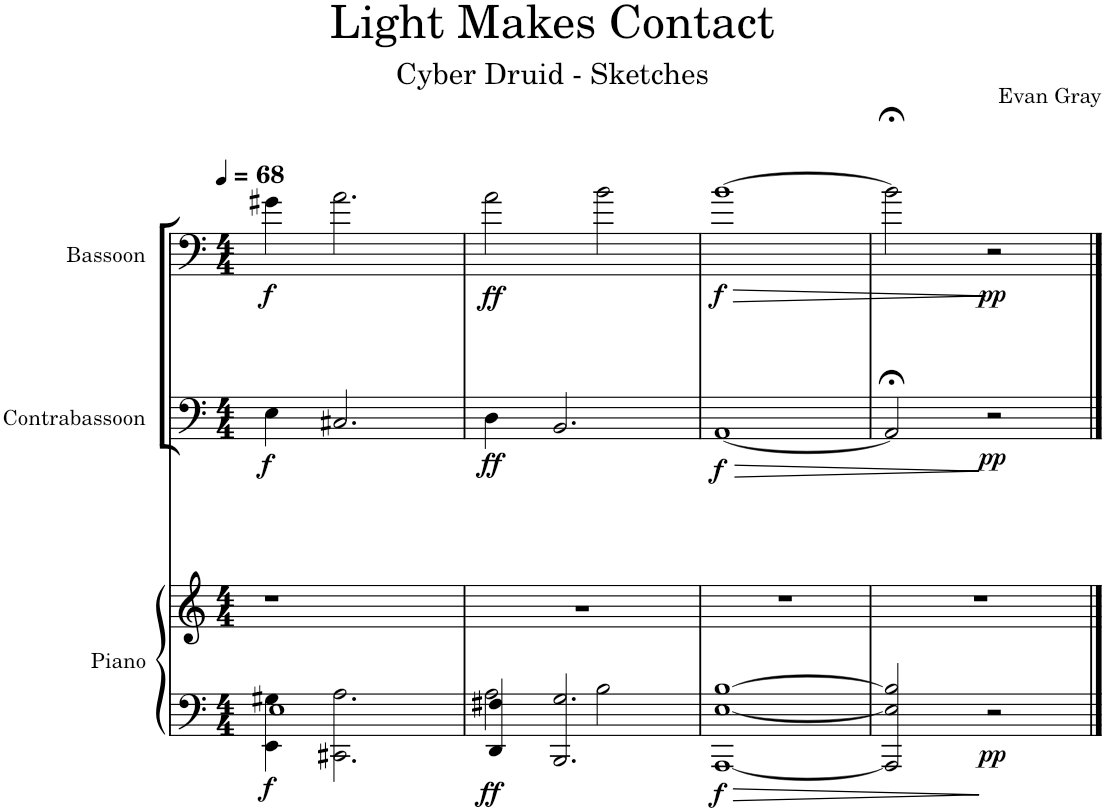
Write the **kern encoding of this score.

**kern	**kern	**dynam	**kern	**dynam	**kern	**dynam
*part3	*part3	*part3	*part2	*part2	*part1	*part1
*staff4	*staff3	*staff3/4	*staff2	*staff2	*staff1	*staff1
*I"Piano	*	*	*I"Contrabassoon	*	*I"Bassoon	*
*I'Pno.	*	*	*I'Cbsn.	*	*I'Bsn.	*
*clefF4	*clefG2	*	*clefF4	*	*clefF4	*
*	*	*	*Trd7c12	*	*	*
*k[]	*k[]	*	*k[]	*	*k[]	*
*M4/4	*M4/4	*	*M4/4	*	*M4/4	*
*MM68	*MM68	*	*MM68	*	*MM68	*
=1	=1	=1	=1	=1	=1	=1
*^	*	*	*	*	*	*
!	!	!	!LO:DY:b=2	!	!LO:DY:b	!	!LO:DY:b
1E	4EE\ 4G#X\	1r	f	4E\	f	4g#X\	f
.	2.CC#X\ 2.A\	.	.	2.C#X/	.	2.a\	.
=2	=2	=2	=2	=2	=2	=2	=2
!	!	!	!LO:DY:b=2	!	!LO:DY:b	!	!LO:DY:b
4DD/ 4F#X/	2A\	1rg	ff	4D\	ff	2a\	ff
2.BBB/ 2.G/	.	.	.	2.BB/	.	.	.
.	2B\	.	.	.	.	2b\	.
=3	=3	=3	=3	=3	=3	=3	=3
!	!	!	!LO:DY:b=2	!	!LO:HP:b	!	!LO:HP:b
!	!	!	!	!	!LO:DY:n=1:b	!	!LO:DY:n=1:b
*v	*v	*	*	*	*	*	*
[1AAA [1E [1B	1r	f	[1AA	> f	[1b	> f
=4	=4	=4	=4	=4	=4	=4
2AAA/] 2E/] 2B/]	1r	.	2AA;</]	.	2b;<\]	.
!	!	!LO:DY:b=2	!	!LO:DY:b	!	!LO:DY:b
2r	.	pp	2r	pp	2r	pp
.	.	.	.	]	.	]
==	==	==	==	==	==	==
*-	*-	*-	*-	*-	*-	*-
